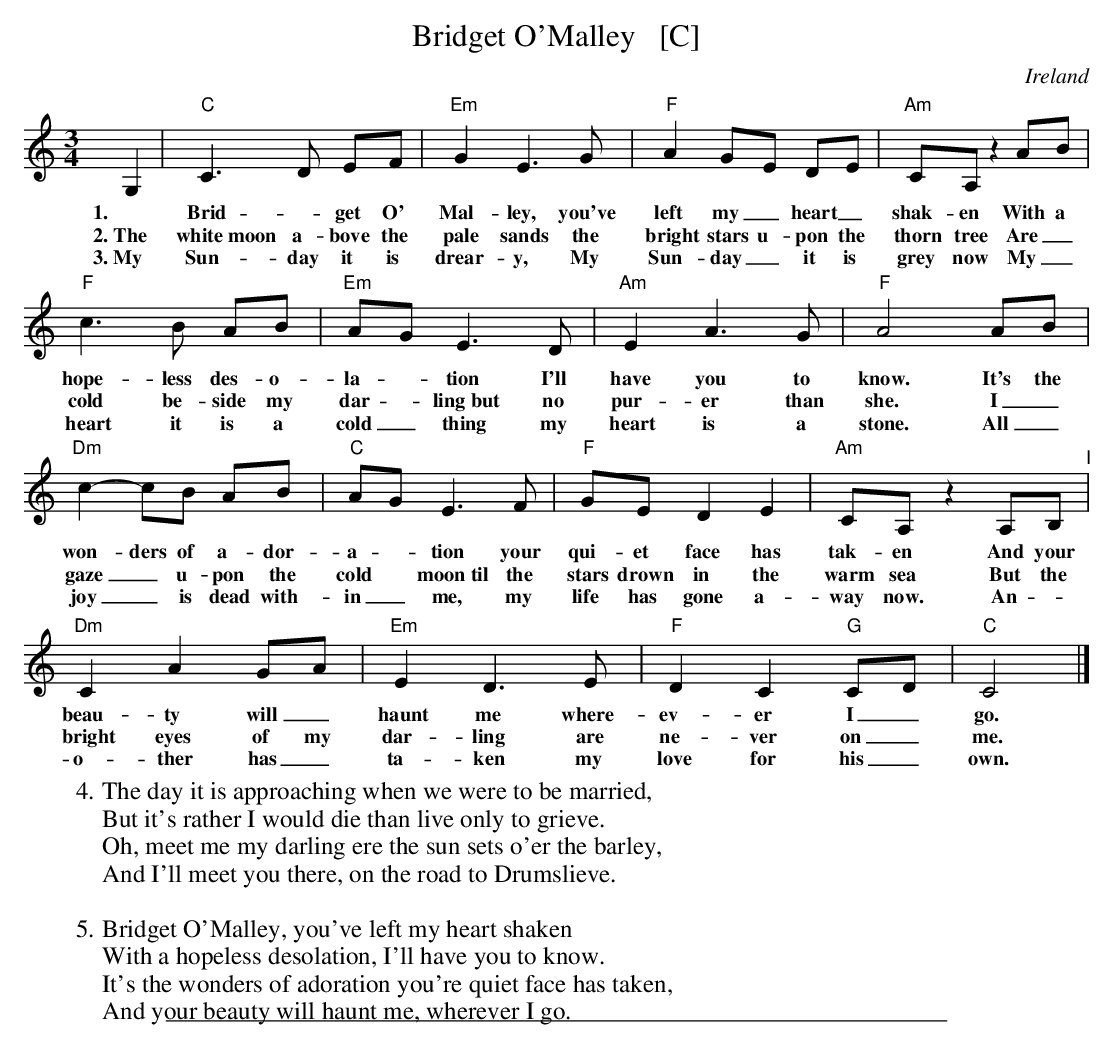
X:1
T: Bridget O'Malley   [C]
O: Ireland
M: 3/4
L: 1/8
K: C
G,2 | "C"C3 D EF | "Em"G2 E3 G | "F"A2 GE DE | "Am"CA, z2 AB |
w: 1.~ Brid - get O' Mal-ley, you've left my_ heart_ shak-en  With a
w: 2.~The white~moon a-bove the pale sands the bright stars u-pon the thorn tree  Are_
w: 3.~My Sun-day it is drear-y, My Sun-day_ it is grey now  My_
"F"c3 B AB | "Em"AG E3 D | "Am"E2 A3 G | "F"A4 AB |
w: hope-less des-o-la -tion I'll have you to know.  It's the
w: cold be-side my dar -ling~but no pur-er than she.  I_
w: heart it is a cold_ thing my heart is a stone.  All_
"Dm"c2- cB AB | "C"AG E3 F | "F"GE D2 E2 | "Am"CA, z2 A,B, "^I"|
w: won-ders of a-dor-a -tion your qui-et face has tak-en  And your
w: gaze_ u-pon the cold* moon~til the stars drown in the warm sea  But the
w: joy_ is dead with-in_ me, my life has gone a-way now.  An -
"Dm"C2 A2 GA | "Em"E2 D3 E | "F"D2 C2 "G"CD | "C"C4 |]
w: beau-ty will_ haunt me where-ev-er I_ go.
w: bright eyes of my dar-ling are ne-ver on_ me.
w: o-ther has_ ta-ken my love for his_ own.
W:4. The day it is approaching when we were to be married,
W: But it's rather I would die than live only to grieve.
W: Oh, meet me my darling ere the sun sets o'er the barley,
W: And I'll meet you there, on the road to Drumslieve.
W:
W:5. Bridget O'Malley, you've left my heart shaken
W: With a hopeless desolation, I'll have you to know.
W: It's the wonders of adoration you're quiet face has taken,
W: And your beauty will haunt me, wherever I go.
